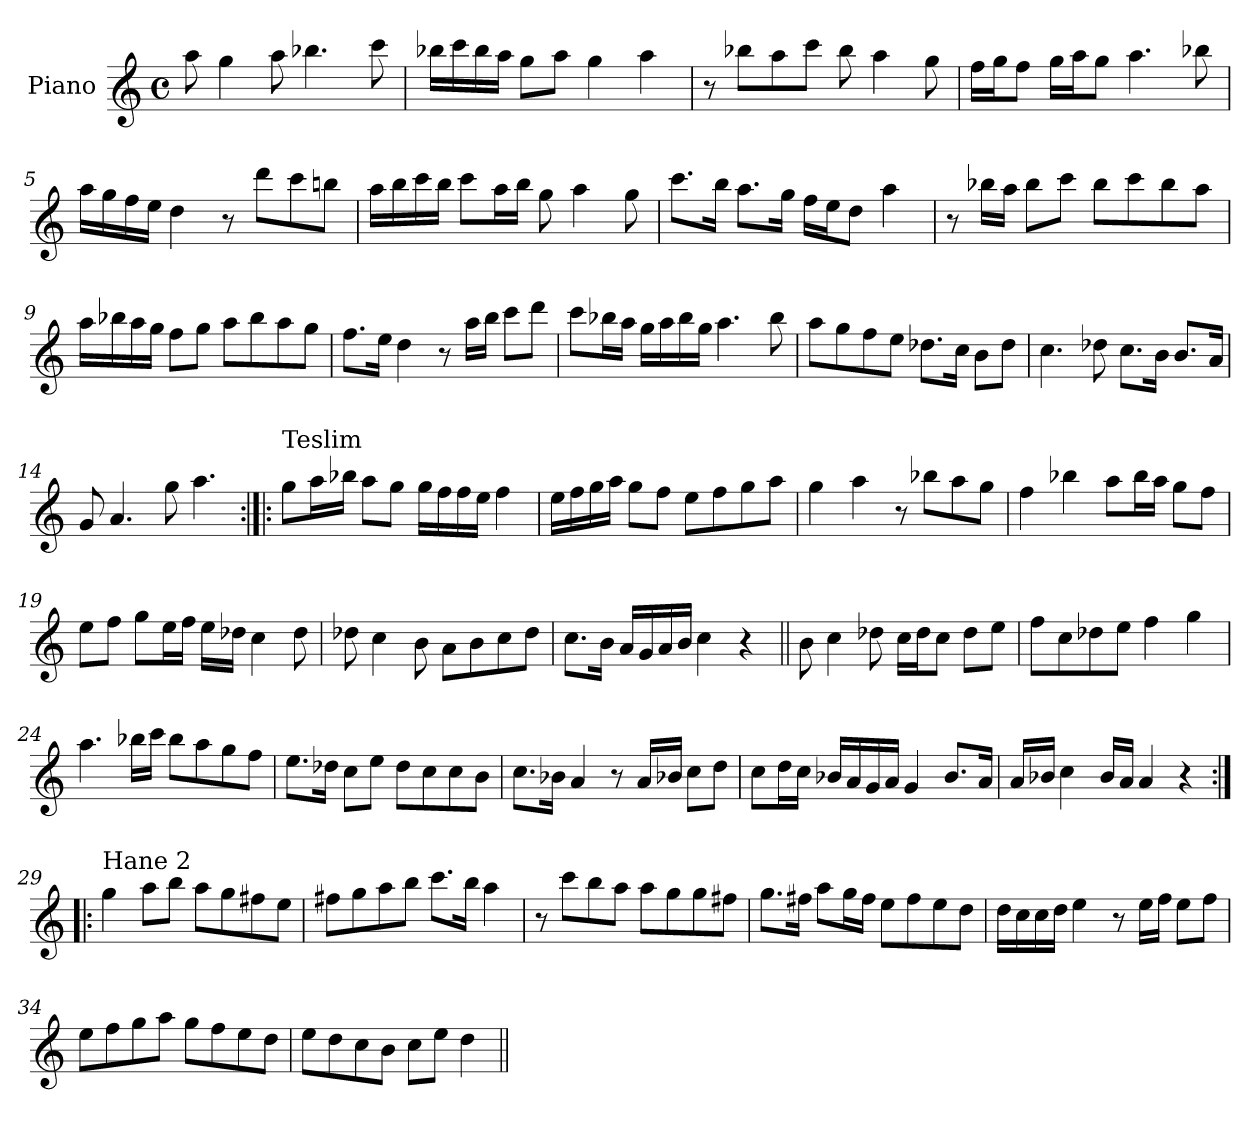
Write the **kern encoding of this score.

**kern
*part1
*staff1
*I"Piano
*I'Pno.
*clefG2
*k[]
*M4/4
*met(c)
=1
8aa\
4gg\
8aa\
4.bb-X\
8ccc\
=2
16bb-X\LL
16ccc\
16bb-\
16aa\JJ
8gg\L
8aa\J
4gg\
4aa\
=3
8r
8bb-X\L
8aa\
8ccc\J
8bb-\
4aa\
8gg\
=4
16ff\LL
16gg\J
8ff\J
16gg\LL
16aa\J
8gg\J
4.aa\
8bb-X\
!!LO:LB:g=z
=5
16aa\LL
16gg\
16ff\
16ee\JJ
4dd\
8r
8ddd\L
8ccc\
8bbn\J
=6
16aa\LL
16bb\
16ccc\
16bb\JJ
8ccc\L
16aa\L
16bb\JJ
8gg\
4aa\
8gg\
=7
8.ccc\L
16bb\Jk
8.aa\L
16gg\Jk
16ff\LL
16ee\J
8dd\J
4aa\
=8
8r
16bb-X\LL
16aa\JJ
8bb-\L
8ccc\J
8bb-\L
8ccc\
8bb-\
8aa\J
!!LO:LB:g=z
=9
16aa\LL
16bb-X\
16aa\
16gg\JJ
8ff\L
8gg\J
8aa\L
8bb-\
8aa\
8gg\J
=10
8.ff\L
16ee\Jk
4dd\
8r
16aa\LL
16bb\JJ
8ccc\L
8ddd\J
=11
8ccc\L
16bb-X\L
16aa\JJ
16gg\LL
16aa\
16bb-\
16gg\JJ
4.aa\
8bb-\
=12
8aa\L
8gg\
8ff\
8ee\J
8.dd-X\L
16cc\Jk
8b\L
8dd-\J
!!LO:LB:g=z
=13
4.cc\
8dd-X\
8.cc\L
16b\Jk
8.b/L
16a/Jk
=14
8g/
4.a/
8gg\
4.aa\
=15:|!|:
!LO:TX:a:t=Teslim
8gg\L
16aa\L
16bb-X\JJ
8aa\L
8gg\J
16gg\LL
16ff\
16ff\
16ee\JJ
4ff\
=16
16ee\LL
16ff\
16gg\
16aa\JJ
8gg\L
8ff\J
8ee\L
8ff\
8gg\
8aa\J
!!LO:LB:g=z
=17
4gg\
4aa\
8r
8bb-X\L
8aa\
8gg\J
=18
4ff\
4bb-X\
8aa\L
16bb-\L
16aa\JJ
8gg\L
8ff\J
=19
8ee\L
8ff\J
8gg\L
16ee\L
16ff\JJ
16ee\LL
16dd-X\JJ
4cc\
8dd-\
=20
8dd-X\
4cc\
8b\
8a\L
8b\
8cc\
8dd-\J
=21
8.cc\L
16b\Jk
16a/LL
16g/
16a/
16b/JJ
4cc\
4r
!!LO:LB:g=z
=22||
8b\
4cc\
8dd-X\
16cc\LL
16dd-\J
8cc\J
8dd-\L
8ee\J
=23
8ff\L
8cc\
8dd-X\
8ee\J
4ff\
4gg\
=24
4.aa\
16bb-X\LL
16ccc\JJ
8bb-\L
8aa\
8gg\
8ff\J
=25
8.ee\L
16dd-X\Jk
8cc\L
8ee\J
8dd-\L
8cc\
8cc\
8b\J
=26
8.cc\L
16b-X\Jk
4a/
8r
16a/LL
16b-X/JJ
8cc\L
8dd\J
!!LO:LB:g=z
=27
8cc\L
16dd\L
16cc\JJ
16b-X/LL
16a/
16g/
16a/JJ
4g/
8.b-/L
16a/Jk
=28
16a/LL
16b-X/JJ
4cc\
16b-/LL
16a/JJ
4a/
4r
=29:|!|:
!LO:TX:a:t=Hane 2
4gg\
8aa\L
8bb\J
8aa\L
8gg\
8ff#X\
8ee\J
=30
8ff#X\L
8gg\
8aa\
8bb\J
8.ccc\L
16bb\Jk
4aa\
!!LO:LB:g=z
=31
8r
8ccc\L
8bb\
8aa\J
8aa\L
8gg\
8gg\
8ff#X\J
=32
8.gg\L
16ff#X\Jk
8aa\L
16gg\L
16ff#\JJ
8ee\L
8ff#\
8ee\
8dd\J
=33
16dd\LL
16cc\
16cc\
16dd\JJ
4ee\
8r
16ee\LL
16ff\JJ
8ee\L
8ff\J
=34
8ee\L
8ff\
8gg\
8aa\J
8gg\L
8ff\
8ee\
8dd\J
!!LO:LB:g=z
=35
8ee\L
8dd\
8cc\
8b\J
8cc\L
8ee\J
4dd\
=||
*-
